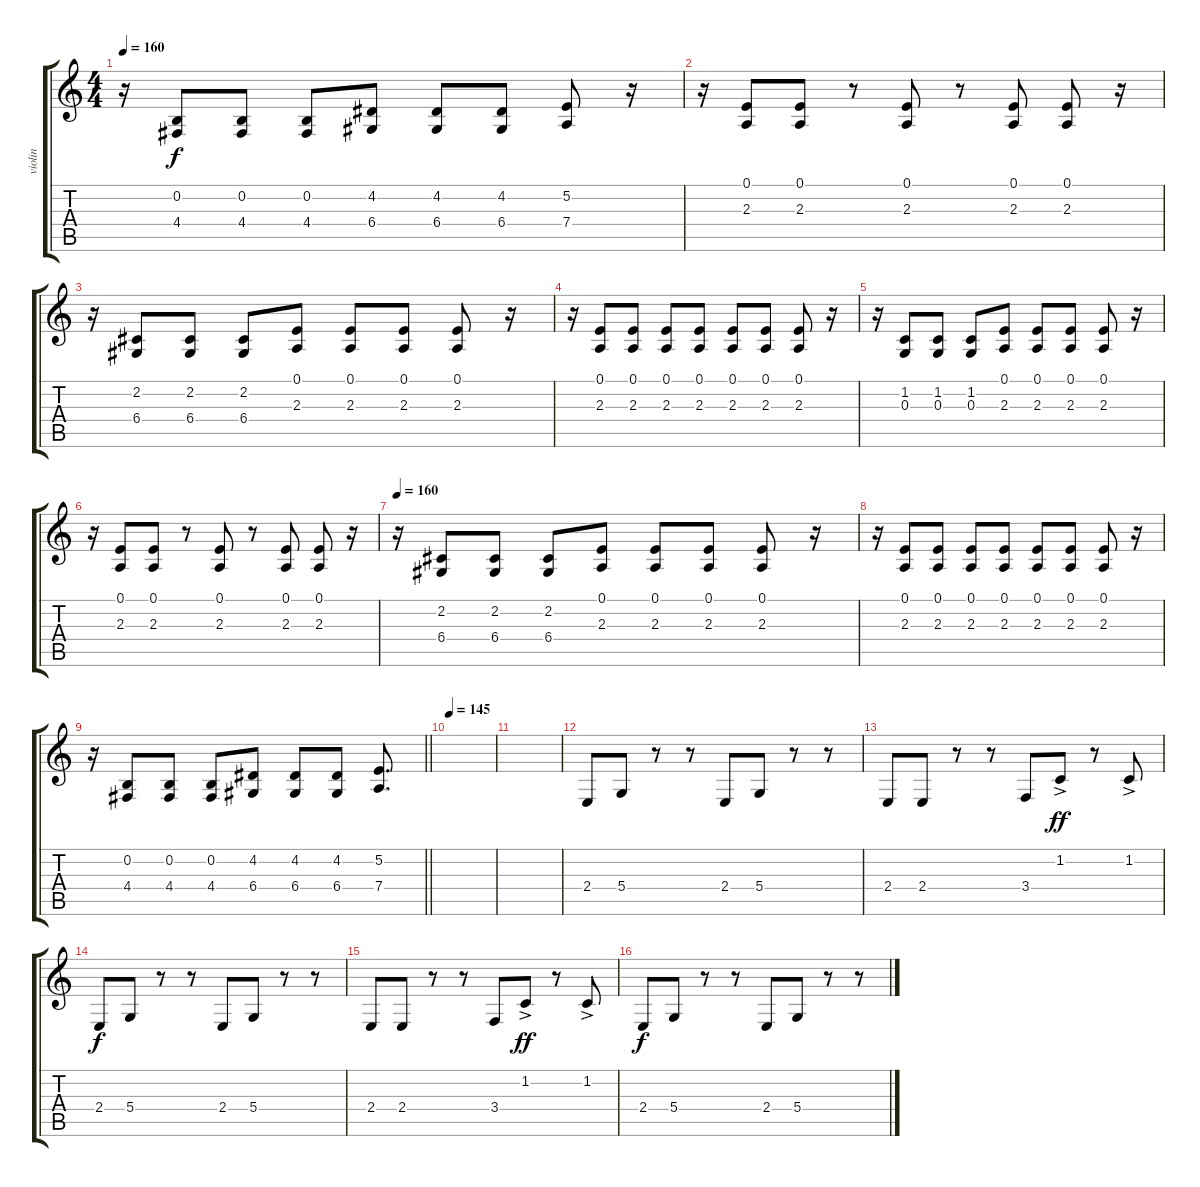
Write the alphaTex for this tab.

\track ("violin" "violin") {instrument violin}
\staff {score tabs}
\tuning (E4 B3 G3 D3 A2 E2) {hide}
\ts (4 4)
\tempo 160
\clef g2
\ks c
r.16{dy f} (0.2 4.4).8 (0.2 4.4).8 (0.2 4.4).8 (4.2 6.4).8 (4.2 6.4).8 (4.2 6.4).8 (5.2 7.4).8 r.16 |
r.16 (0.1 2.3).8 (0.1 2.3).8 r.8 (0.1 2.3).8 r.8 (0.1 2.3).8 (0.1 2.3).8 r.16 |
r.16 (2.2 6.4).8 (2.2 6.4).8 (2.2 6.4).8 (0.1 2.3).8 (0.1 2.3).8 (0.1 2.3).8 (0.1 2.3).8 r.16 |
r.16 (0.1 2.3).8 (0.1 2.3).8 (0.1 2.3).8 (0.1 2.3).8 (0.1 2.3).8 (0.1 2.3).8 (0.1 2.3).8 r.16 |
r.16 (1.2 0.3).8 (1.2 0.3).8 (1.2 0.3).8 (0.1 2.3).8 (0.1 2.3).8 (0.1 2.3).8 (0.1 2.3).8 r.16 |
r.16 (0.1 2.3).8 (0.1 2.3).8 r.8 (0.1 2.3).8 r.8 (0.1 2.3).8 (0.1 2.3).8 r.16 |
\tempo 160
r.16 (2.2 6.4).8 (2.2 6.4).8 (2.2 6.4).8 (0.1 2.3).8 (0.1 2.3).8 (0.1 2.3).8 (0.1 2.3).8 r.16 |
r.16 (0.1 2.3).8 (0.1 2.3).8 (0.1 2.3).8 (0.1 2.3).8 (0.1 2.3).8 (0.1 2.3).8 (0.1 2.3).8 r.16 |
\barLineRight lightlight
r.16 (0.2 4.4).8 (0.2 4.4).8 (0.2 4.4).8 (4.2 6.4).8 (4.2 6.4).8 (4.2 6.4).8 (5.2 7.4).8{d} |
\section ("" "")
\tempo 145
|
|
2.4.8{volume 10} 5.4.8 r.8 r.8 2.4.8 5.4.8 r.8 r.8 |
2.4.8 2.4.8 r.8 r.8 3.4.8 1.2{ac}.8{dy ff} r.8 1.2{ac}.8 |
2.4.8{dy f} 5.4.8 r.8 r.8 2.4.8 5.4.8 r.8 r.8 |
2.4.8 2.4.8 r.8 r.8 3.4.8 1.2{ac}.8{dy ff} r.8 1.2{ac}.8 |
2.4.8{dy f} 5.4.8 r.8 r.8 2.4.8 5.4.8 r.8 r.8
